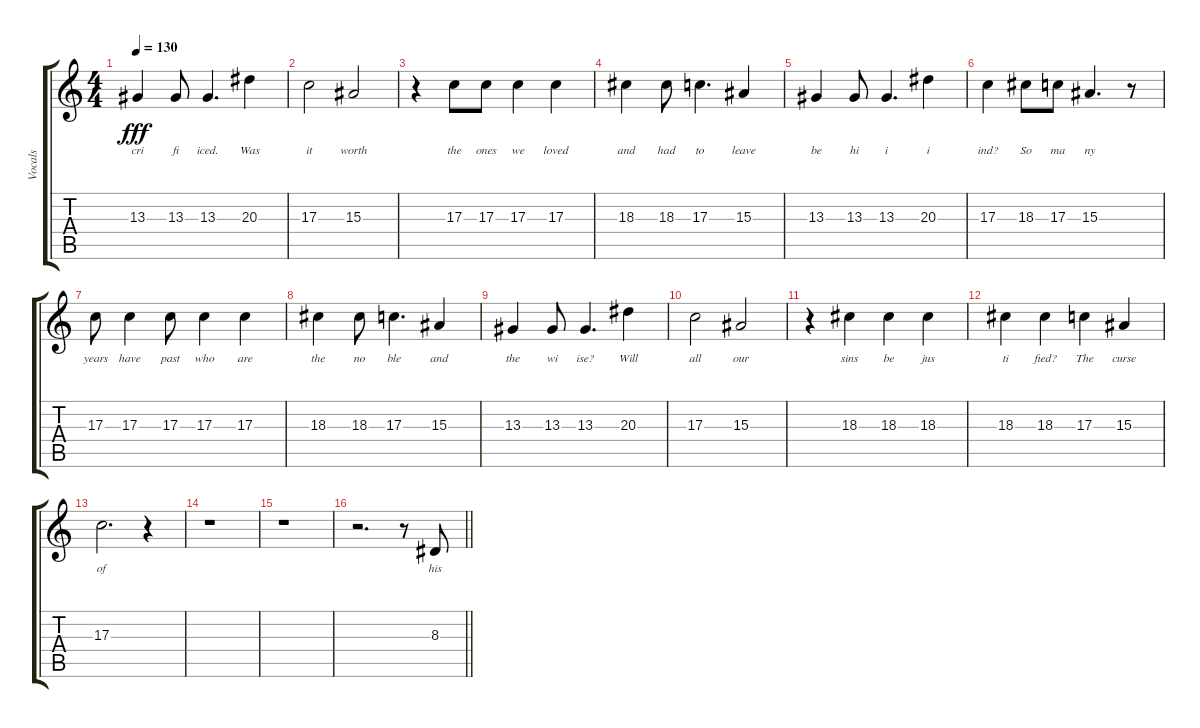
\track ("Vocals" "Vocals") {instrument violin}
\staff {score tabs}
\tuning (E4 B3 G3 D3 A2 E2) {hide}
\ts (4 4)
\tempo 130
\clef g2
\ks c
13.3.4{lyrics (0 "cri") lyrics (1 "") lyrics (2 "") lyrics (3 "") lyrics (4 "") dy fff} 13.3.8{lyrics (0 "fi") lyrics (1 "") lyrics (2 "") lyrics (3 "") lyrics (4 "")} 13.3.4{d lyrics (0 "iced.") lyrics (1 "") lyrics (2 "") lyrics (3 "") lyrics (4 "")} 20.3.4{lyrics (0 "Was") lyrics (1 "") lyrics (2 "") lyrics (3 "") lyrics (4 "")} |
17.3.2{lyrics (0 "it") lyrics (1 "") lyrics (2 "") lyrics (3 "") lyrics (4 "")} 15.3.2{lyrics (0 "worth") lyrics (1 "") lyrics (2 "") lyrics (3 "") lyrics (4 "")} |
r.4 17.3.8{lyrics (0 "the") lyrics (1 "") lyrics (2 "") lyrics (3 "") lyrics (4 "")} 17.3.8{lyrics (0 "ones") lyrics (1 "") lyrics (2 "") lyrics (3 "") lyrics (4 "")} 17.3.4{lyrics (0 "we") lyrics (1 "") lyrics (2 "") lyrics (3 "") lyrics (4 "")} 17.3.4{lyrics (0 "loved") lyrics (1 "") lyrics (2 "") lyrics (3 "") lyrics (4 "")} |
18.3.4{lyrics (0 "and") lyrics (1 "") lyrics (2 "") lyrics (3 "") lyrics (4 "")} 18.3.8{lyrics (0 "had") lyrics (1 "") lyrics (2 "") lyrics (3 "") lyrics (4 "")} 17.3.4{d lyrics (0 "to") lyrics (1 "") lyrics (2 "") lyrics (3 "") lyrics (4 "")} 15.3.4{lyrics (0 "leave") lyrics (1 "") lyrics (2 "") lyrics (3 "") lyrics (4 "")} |
13.3.4{lyrics (0 "be") lyrics (1 "") lyrics (2 "") lyrics (3 "") lyrics (4 "")} 13.3.8{lyrics (0 "hi") lyrics (1 "") lyrics (2 "") lyrics (3 "") lyrics (4 "")} 13.3.4{d lyrics (0 "i") lyrics (1 "") lyrics (2 "") lyrics (3 "") lyrics (4 "")} 20.3.4{lyrics (0 "i") lyrics (1 "") lyrics (2 "") lyrics (3 "") lyrics (4 "")} |
17.3.4{lyrics (0 "ind?") lyrics (1 "") lyrics (2 "") lyrics (3 "") lyrics (4 "")} 18.3.8{lyrics (0 "So") lyrics (1 "") lyrics (2 "") lyrics (3 "") lyrics (4 "")} 17.3.8{lyrics (0 "ma") lyrics (1 "") lyrics (2 "") lyrics (3 "") lyrics (4 "")} 15.3.4{d lyrics (0 "ny") lyrics (1 "") lyrics (2 "") lyrics (3 "") lyrics (4 "")} r.8 |
17.3.8{lyrics (0 "years") lyrics (1 "") lyrics (2 "") lyrics (3 "") lyrics (4 "")} 17.3.4{lyrics (0 "have") lyrics (1 "") lyrics (2 "") lyrics (3 "") lyrics (4 "")} 17.3.8{lyrics (0 "past") lyrics (1 "") lyrics (2 "") lyrics (3 "") lyrics (4 "")} 17.3.4{lyrics (0 "who") lyrics (1 "") lyrics (2 "") lyrics (3 "") lyrics (4 "")} 17.3.4{lyrics (0 "are") lyrics (1 "") lyrics (2 "") lyrics (3 "") lyrics (4 "")} |
18.3.4{lyrics (0 "the") lyrics (1 "") lyrics (2 "") lyrics (3 "") lyrics (4 "")} 18.3.8{lyrics (0 "no") lyrics (1 "") lyrics (2 "") lyrics (3 "") lyrics (4 "")} 17.3.4{d lyrics (0 "ble") lyrics (1 "") lyrics (2 "") lyrics (3 "") lyrics (4 "")} 15.3.4{lyrics (0 "and") lyrics (1 "") lyrics (2 "") lyrics (3 "") lyrics (4 "")} |
13.3.4{lyrics (0 "the") lyrics (1 "") lyrics (2 "") lyrics (3 "") lyrics (4 "")} 13.3.8{lyrics (0 "wi") lyrics (1 "") lyrics (2 "") lyrics (3 "") lyrics (4 "")} 13.3.4{d lyrics (0 "ise?") lyrics (1 "") lyrics (2 "") lyrics (3 "") lyrics (4 "")} 20.3.4{lyrics (0 "Will") lyrics (1 "") lyrics (2 "") lyrics (3 "") lyrics (4 "")} |
17.3.2{lyrics (0 "all") lyrics (1 "") lyrics (2 "") lyrics (3 "") lyrics (4 "")} 15.3.2{lyrics (0 "our") lyrics (1 "") lyrics (2 "") lyrics (3 "") lyrics (4 "")} |
r.4 18.3.4{lyrics (0 "sins") lyrics (1 "") lyrics (2 "") lyrics (3 "") lyrics (4 "")} 18.3.4{lyrics (0 "be") lyrics (1 "") lyrics (2 "") lyrics (3 "") lyrics (4 "")} 18.3.4{lyrics (0 "jus") lyrics (1 "") lyrics (2 "") lyrics (3 "") lyrics (4 "")} |
18.3.4{lyrics (0 "ti") lyrics (1 "") lyrics (2 "") lyrics (3 "") lyrics (4 "")} 18.3.4{lyrics (0 "fied?") lyrics (1 "") lyrics (2 "") lyrics (3 "") lyrics (4 "")} 17.3.4{lyrics (0 "The") lyrics (1 "") lyrics (2 "") lyrics (3 "") lyrics (4 "")} 15.3.4{lyrics (0 "curse") lyrics (1 "") lyrics (2 "") lyrics (3 "") lyrics (4 "")} |
17.3.2{d lyrics (0 "of") lyrics (1 "") lyrics (2 "") lyrics (3 "") lyrics (4 "")} r.4 |
r.1 |
r.1 |
\barLineRight lightlight
r.2{d} r.8 8.3.8{lyrics (0 "his") lyrics (1 "") lyrics (2 "") lyrics (3 "") lyrics (4 "")}
